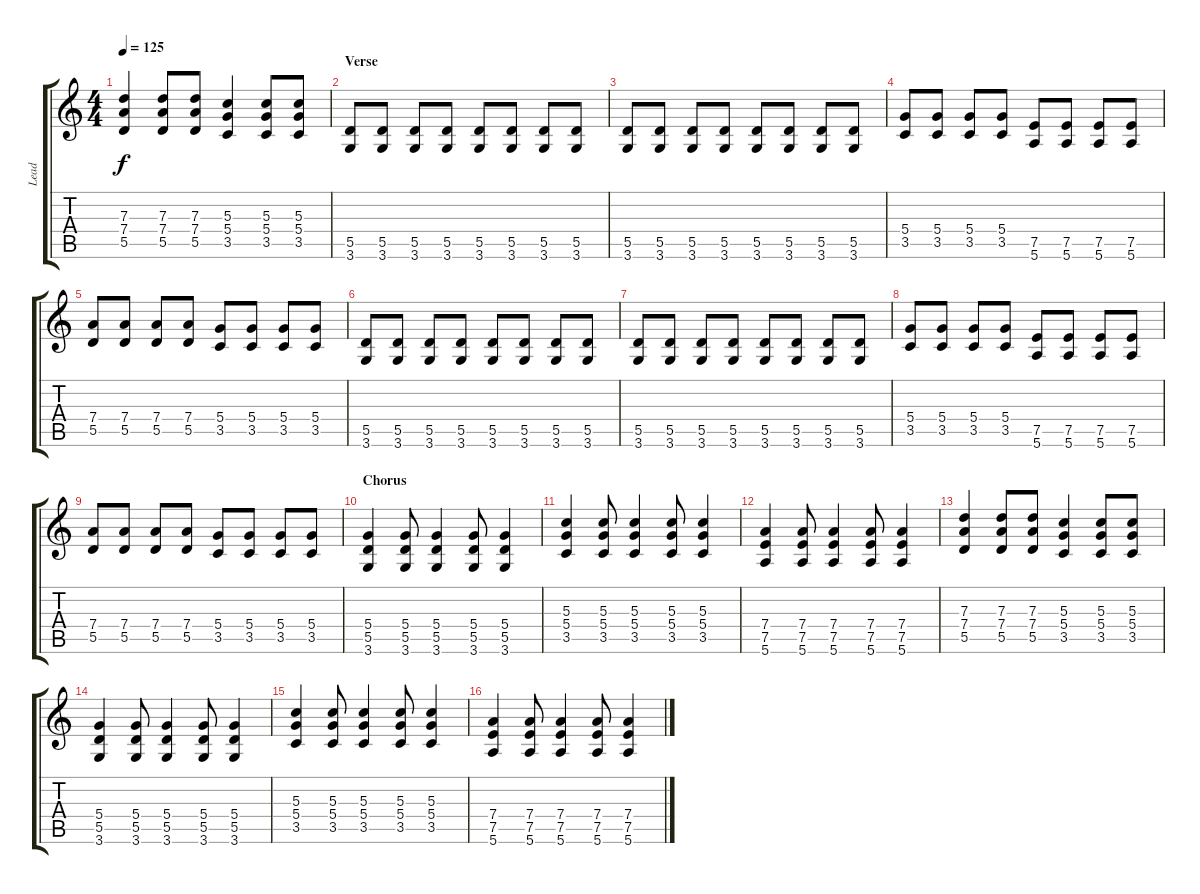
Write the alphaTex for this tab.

\track ("Lead" "Lead") {instrument acousticguitarsteel}
\staff {score tabs}
\tuning (E4 B3 G3 D3 A2 E2) {hide}
\ts (4 4)
\tempo 125
\clef g2
\ks c
(7.3 7.4 5.5).4{dy f} (7.3 7.4 5.5).8 (7.3 7.4 5.5).8 (5.3 5.4 3.5).4 (5.3 5.4 3.5).8 (5.3 5.4 3.5).8 |
\section ("" "Verse")
(5.5 3.6).8 (5.5 3.6).8 (5.5 3.6).8 (5.5 3.6).8 (5.5 3.6).8 (5.5 3.6).8 (5.5 3.6).8 (5.5 3.6).8 |
(5.5 3.6).8 (5.5 3.6).8 (5.5 3.6).8 (5.5 3.6).8 (5.5 3.6).8 (5.5 3.6).8 (5.5 3.6).8 (5.5 3.6).8 |
(5.4 3.5).8 (5.4 3.5).8 (5.4 3.5).8 (5.4 3.5).8 (7.5 5.6).8 (7.5 5.6).8 (7.5 5.6).8 (7.5 5.6).8 |
(7.4 5.5).8 (7.4 5.5).8 (7.4 5.5).8 (7.4 5.5).8 (5.4 3.5).8 (5.4 3.5).8 (5.4 3.5).8 (5.4 3.5).8 |
(5.5 3.6).8 (5.5 3.6).8 (5.5 3.6).8 (5.5 3.6).8 (5.5 3.6).8 (5.5 3.6).8 (5.5 3.6).8 (5.5 3.6).8 |
(5.5 3.6).8 (5.5 3.6).8 (5.5 3.6).8 (5.5 3.6).8 (5.5 3.6).8 (5.5 3.6).8 (5.5 3.6).8 (5.5 3.6).8 |
(5.4 3.5).8 (5.4 3.5).8 (5.4 3.5).8 (5.4 3.5).8 (7.5 5.6).8 (7.5 5.6).8 (7.5 5.6).8 (7.5 5.6).8 |
(7.4 5.5).8 (7.4 5.5).8 (7.4 5.5).8 (7.4 5.5).8 (5.4 3.5).8 (5.4 3.5).8 (5.4 3.5).8 (5.4 3.5).8 |
\section ("" "Chorus")
(5.4 5.5 3.6).4 (5.4 5.5 3.6).8 (5.4 5.5 3.6).4 (5.4 5.5 3.6).8 (5.4 5.5 3.6).4 |
(5.3 5.4 3.5).4 (5.3 5.4 3.5).8 (5.3 5.4 3.5).4 (5.3 5.4 3.5).8 (5.3 5.4 3.5).4 |
(7.4 7.5 5.6).4 (7.4 7.5 5.6).8 (7.4 7.5 5.6).4 (7.4 7.5 5.6).8 (7.4 7.5 5.6).4 |
(7.3 7.4 5.5).4 (7.3 7.4 5.5).8 (7.3 7.4 5.5).8 (5.3 5.4 3.5).4 (5.3 5.4 3.5).8 (5.3 5.4 3.5).8 |
(5.4 5.5 3.6).4 (5.4 5.5 3.6).8 (5.4 5.5 3.6).4 (5.4 5.5 3.6).8 (5.4 5.5 3.6).4 |
(5.3 5.4 3.5).4 (5.3 5.4 3.5).8 (5.3 5.4 3.5).4 (5.3 5.4 3.5).8 (5.3 5.4 3.5).4 |
(7.4 7.5 5.6).4 (7.4 7.5 5.6).8 (7.4 7.5 5.6).4 (7.4 7.5 5.6).8 (7.4 7.5 5.6).4
